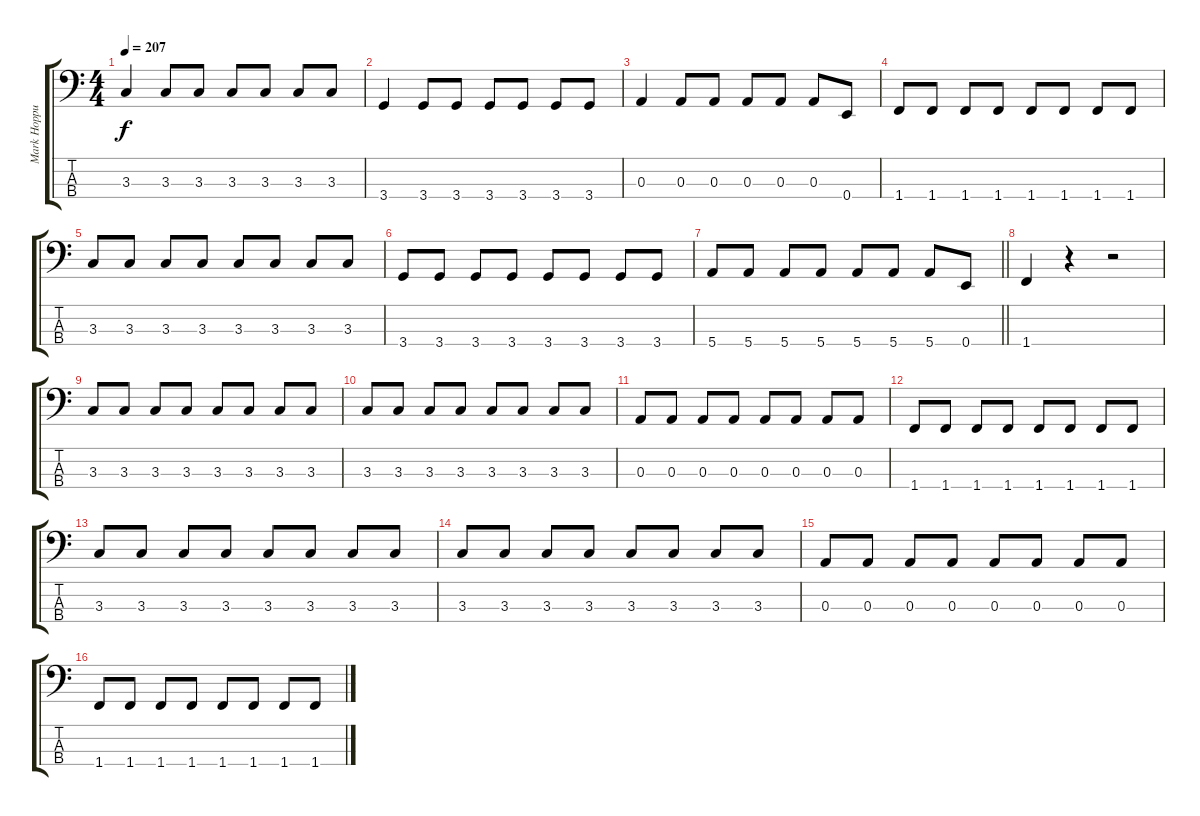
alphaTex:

\track ("Mark Hoppus" "Mark Hoppu") {instrument electricbasspick}
\staff {score tabs}
\tuning (G2 D2 A1 E1) {hide}
\ts (4 4)
\tempo 207
\clef f4
\ks c
3.3.4{dy f} 3.3.8 3.3.8 3.3.8 3.3.8 3.3.8 3.3.8 |
3.4.4 3.4.8 3.4.8 3.4.8 3.4.8 3.4.8 3.4.8 |
0.3.4 0.3.8 0.3.8 0.3.8 0.3.8 0.3.8 0.4.8 |
1.4.8 1.4.8 1.4.8 1.4.8 1.4.8 1.4.8 1.4.8 1.4.8 |
3.3.8 3.3.8 3.3.8 3.3.8 3.3.8 3.3.8 3.3.8 3.3.8 |
3.4.8 3.4.8 3.4.8 3.4.8 3.4.8 3.4.8 3.4.8 3.4.8 |
\barLineRight lightlight
5.4.8 5.4.8 5.4.8 5.4.8 5.4.8 5.4.8 5.4.8 0.4.8 |
1.4.4 r.4 r.2 |
3.3.8 3.3.8 3.3.8 3.3.8 3.3.8 3.3.8 3.3.8 3.3.8 |
3.3.8 3.3.8 3.3.8 3.3.8 3.3.8 3.3.8 3.3.8 3.3.8 |
0.3.8 0.3.8 0.3.8 0.3.8 0.3.8 0.3.8 0.3.8 0.3.8 |
1.4.8 1.4.8 1.4.8 1.4.8 1.4.8 1.4.8 1.4.8 1.4.8 |
3.3.8 3.3.8 3.3.8 3.3.8 3.3.8 3.3.8 3.3.8 3.3.8 |
3.3.8 3.3.8 3.3.8 3.3.8 3.3.8 3.3.8 3.3.8 3.3.8 |
0.3.8 0.3.8 0.3.8 0.3.8 0.3.8 0.3.8 0.3.8 0.3.8 |
1.4.8 1.4.8 1.4.8 1.4.8 1.4.8 1.4.8 1.4.8 1.4.8
